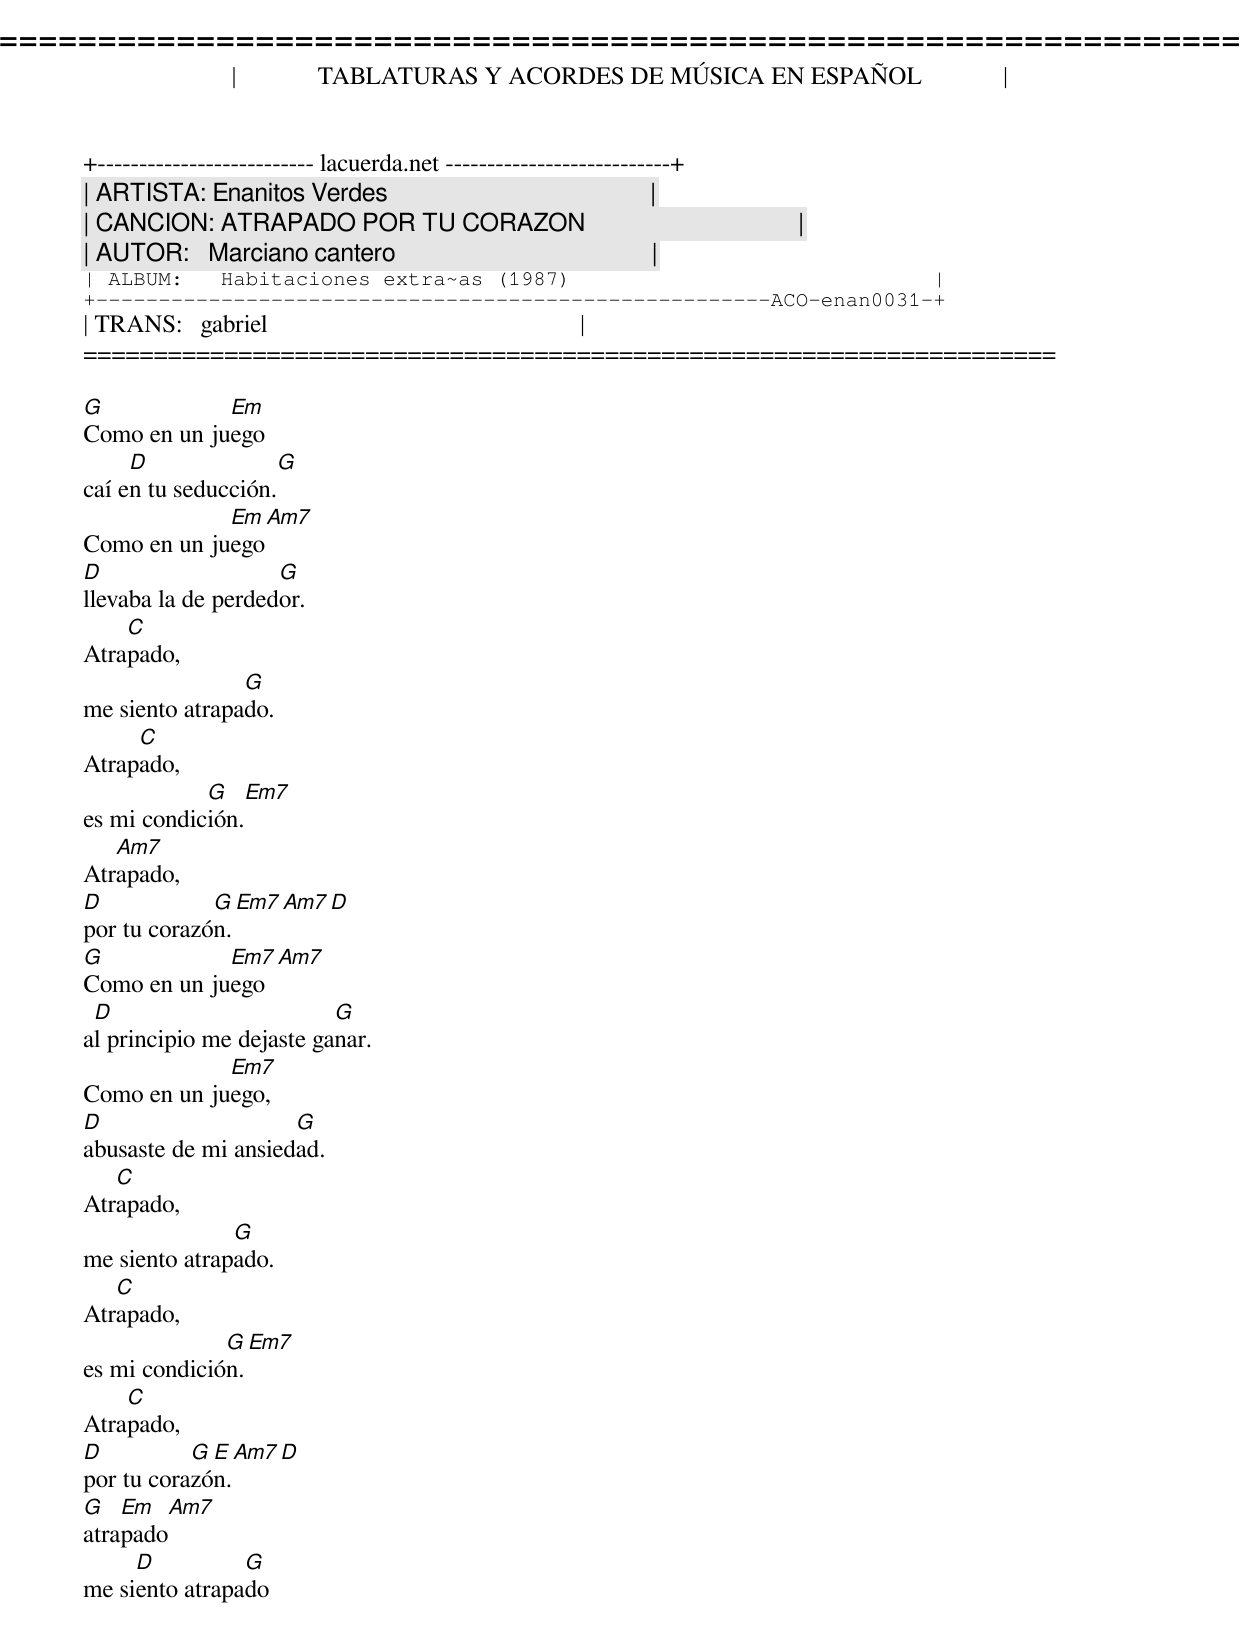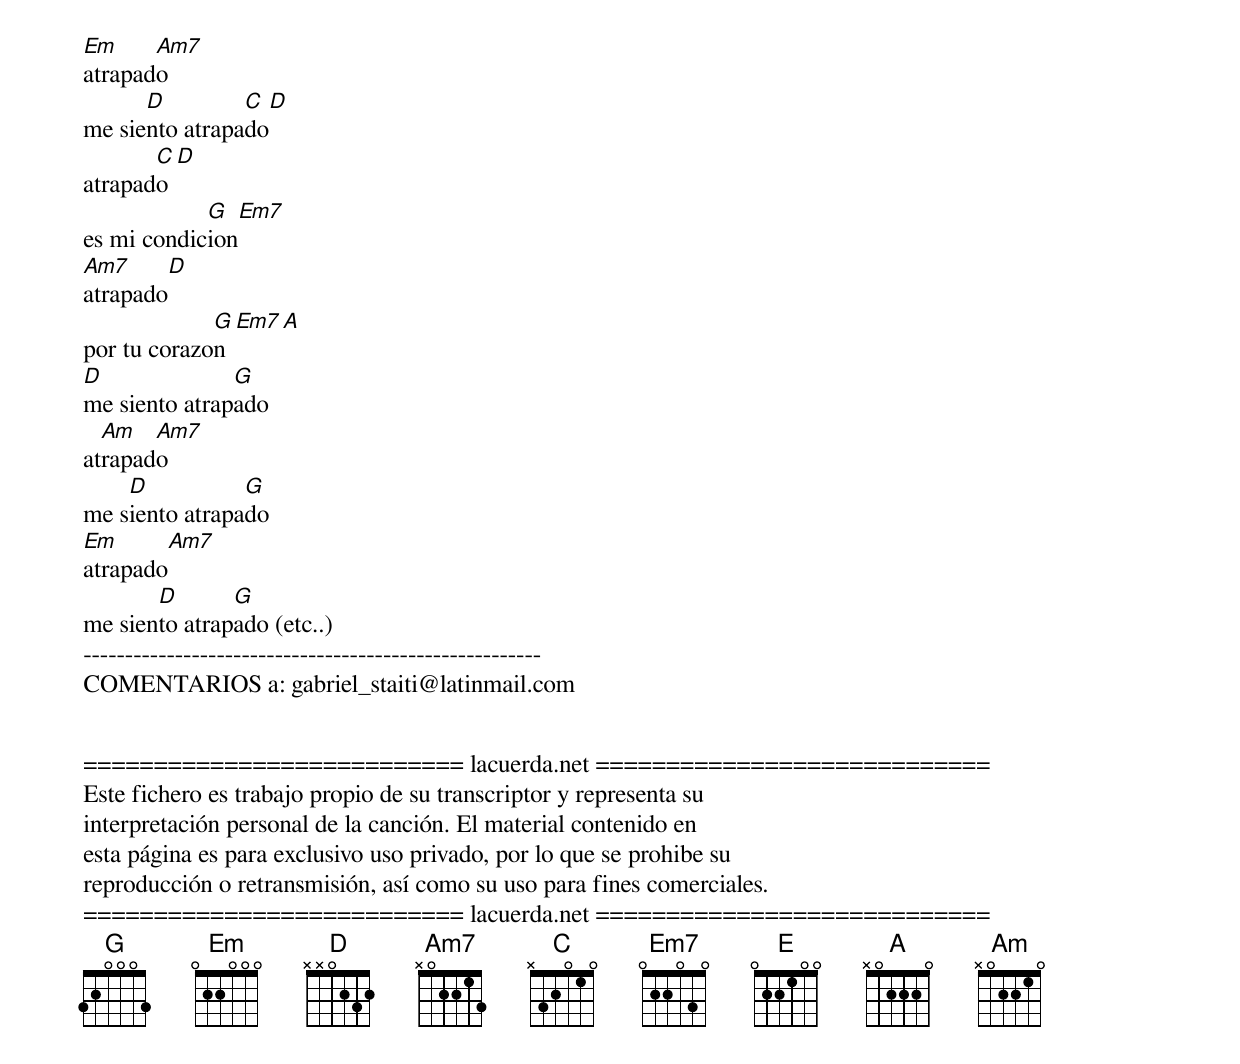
=====================================================================
|             TABLATURAS Y ACORDES DE MÚSICA EN ESPAÑOL             |
+-------------------------- lacuerda.net ---------------------------+
| ARTISTA: Enanitos Verdes                                          |
| CANCION: ATRAPADO POR TU CORAZON                                  |
| AUTOR:   Marciano cantero                                         |
| ALBUM:   Habitaciones extra~as (1987)                             |
+------------------------------------------------------ACO-enan0031-+
| TRANS:   gabriel                                                  |
=====================================================================

G            Em
Como en un juego
     D              G
caí en tu seducción.
             Em      Am7
Como en un juego
D                   G
llevaba la de perdedor.
    C
Atrapado,
                G
me siento atrapado.
     C
Atrapado,
            G   Em7
es mi condición.
   Am7
Atrapado,
D            G  Em7 Am7  D
por tu corazón.
G            Em7 Am7
Como en un juego
 D                        G
al principio me dejaste ganar.
             Em7
Como en un juego,
D                    G
abusaste de mi ansiedad.
   C
Atrapado,
               G
me siento atrapado.
   C
Atrapado,
              G Em7
es mi condición.
    C
Atrapado,
D          G E Am7 D
por tu corazón.
G   Em   Am7
atrapado
     D          G
me siento atrapado
Em     Am7
atrapado
      D         C   D
me siento atrapado
       C  D
atrapado
            G   Em7
es mi condicion
Am7      D
atrapado
             G   Em7 A
por tu corazon
D              G
me siento atrapado
  Am   Am7
atrapado
    D           G
me siento atrapado
Em       Am7
atrapado
       D       G
me siento atrapado (etc..)
-------------------------------------------------------
COMENTARIOS a: gabriel_staiti@latinmail.com


=========================== lacuerda.net ============================
Este fichero es trabajo propio de su transcriptor y representa su
interpretación personal de la canción. El material contenido en
esta página es para exclusivo uso privado, por lo que se prohibe su
reproducción o retransmisión, así como su uso para fines comerciales.
=========================== lacuerda.net ============================
